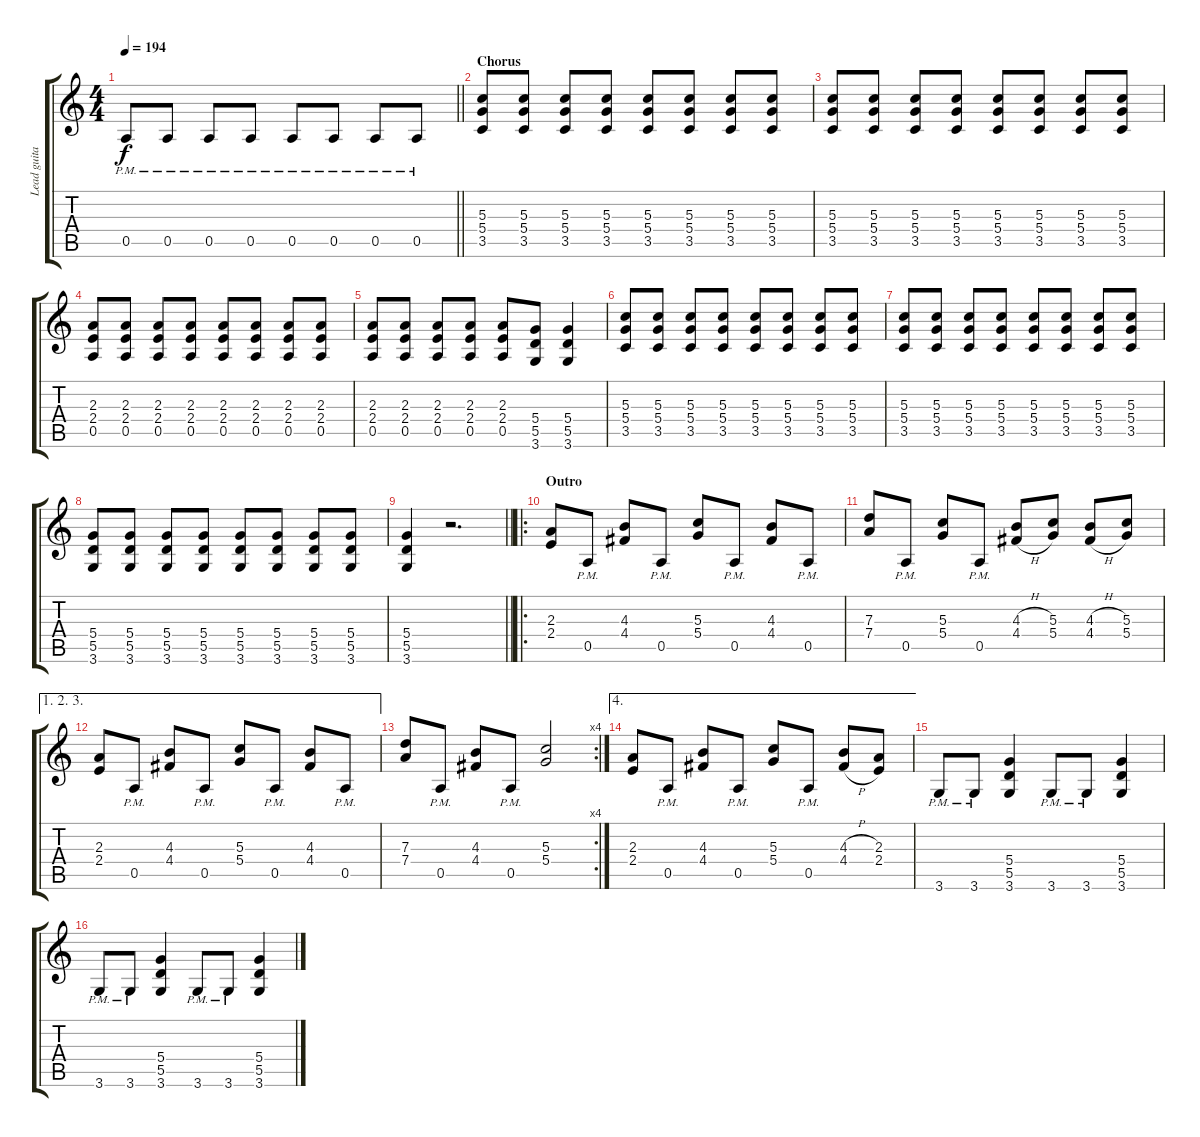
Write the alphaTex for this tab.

\track ("Lead guitar" "Lead guita") {instrument distortionguitar}
\staff {score tabs}
\tuning (E4 B3 G3 D3 A2 E2) {hide}
\ts (4 4)
\tempo 194
\clef g2
\barLineRight lightlight
\ks c
0.5{pm}.8{dy f} 0.5{pm}.8 0.5{pm}.8 0.5{pm}.8 0.5{pm}.8 0.5{pm}.8 0.5{pm}.8 0.5{pm}.8 |
\section ("" "Chorus")
(5.3 5.4 3.5).8 (5.3 5.4 3.5).8 (5.3 5.4 3.5).8 (5.3 5.4 3.5).8 (5.3 5.4 3.5).8 (5.3 5.4 3.5).8 (5.3 5.4 3.5).8 (5.3 5.4 3.5).8 |
(5.3 5.4 3.5).8 (5.3 5.4 3.5).8 (5.3 5.4 3.5).8 (5.3 5.4 3.5).8 (5.3 5.4 3.5).8 (5.3 5.4 3.5).8 (5.3 5.4 3.5).8 (5.3 5.4 3.5).8 |
(2.3 2.4 0.5).8 (2.3 2.4 0.5).8 (2.3 2.4 0.5).8 (2.3 2.4 0.5).8 (2.3 2.4 0.5).8 (2.3 2.4 0.5).8 (2.3 2.4 0.5).8 (2.3 2.4 0.5).8 |
(2.3 2.4 0.5).8 (2.3 2.4 0.5).8 (2.3 2.4 0.5).8 (2.3 2.4 0.5).8 (2.3 2.4 0.5).8 (5.4 5.5 3.6).8 (5.4 5.5 3.6).4 |
(5.3 5.4 3.5).8 (5.3 5.4 3.5).8 (5.3 5.4 3.5).8 (5.3 5.4 3.5).8 (5.3 5.4 3.5).8 (5.3 5.4 3.5).8 (5.3 5.4 3.5).8 (5.3 5.4 3.5).8 |
(5.3 5.4 3.5).8 (5.3 5.4 3.5).8 (5.3 5.4 3.5).8 (5.3 5.4 3.5).8 (5.3 5.4 3.5).8 (5.3 5.4 3.5).8 (5.3 5.4 3.5).8 (5.3 5.4 3.5).8 |
(5.4 5.5 3.6).8 (5.4 5.5 3.6).8 (5.4 5.5 3.6).8 (5.4 5.5 3.6).8 (5.4 5.5 3.6).8 (5.4 5.5 3.6).8 (5.4 5.5 3.6).8 (5.4 5.5 3.6).8 |
\barLineRight lightlight
(5.4 5.5 3.6).4 r.2{d} |
\ro
\section ("" "Outro")
(2.3 2.4).8 0.5{pm}.8 (4.3 4.4).8 0.5{pm}.8 (5.3 5.4).8 0.5{pm}.8 (4.3 4.4).8 0.5{pm}.8 |
(7.3 7.4).8 0.5{pm}.8 (5.3 5.4).8 0.5{pm}.8 (4.3{h} 4.4{h}).8 (5.3 5.4).8 (4.3{h} 4.4{h}).8 (5.3 5.4).8 |
\ae (1 2 3)
(2.3 2.4).8 0.5{pm}.8 (4.3 4.4).8 0.5{pm}.8 (5.3 5.4).8 0.5{pm}.8 (4.3 4.4).8 0.5{pm}.8 |
\rc 4
(7.3 7.4).8 0.5{pm}.8 (4.3 4.4).8 0.5{pm}.8 (5.3 5.4).2 |
\ae 4
(2.3 2.4).8 0.5{pm}.8 (4.3 4.4).8 0.5{pm}.8 (5.3 5.4).8 0.5{pm}.8 (4.3{h} 4.4{h}).8 (2.3 2.4).8 |
3.6{pm}.8 3.6{pm}.8 (5.4 5.5 3.6).4 3.6{pm}.8 3.6{pm}.8 (5.4 5.5 3.6).4 |
3.6{pm}.8 3.6{pm}.8 (5.4 5.5 3.6).4 3.6{pm}.8 3.6{pm}.8 (5.4 5.5 3.6).4
